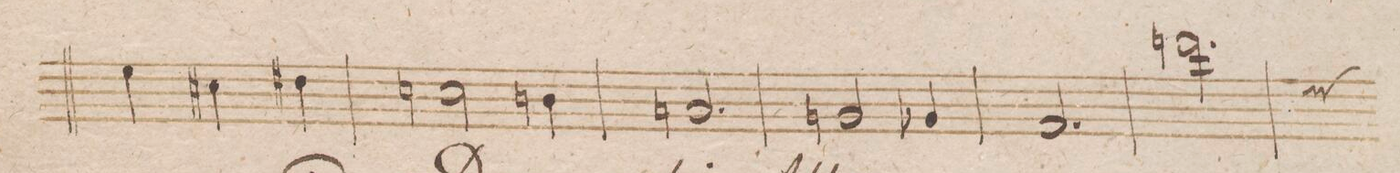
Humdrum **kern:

**kern	**dynam
*I"Fagotto Imo	*
*clefF4	*
*k[b-]	*
*M3/4	*
4G\	.
4E#X\	.
4F#X\	.
=54	=54
2En\	.
4Dn\	.
=55	=55
2.Cn/	.
=56	=56
2BBn/	.
4BB-X/	.
=57	=57
2.AA/	.
*	*custos
=58	=58
2.fn\	.
=59	=59
*-	*-
